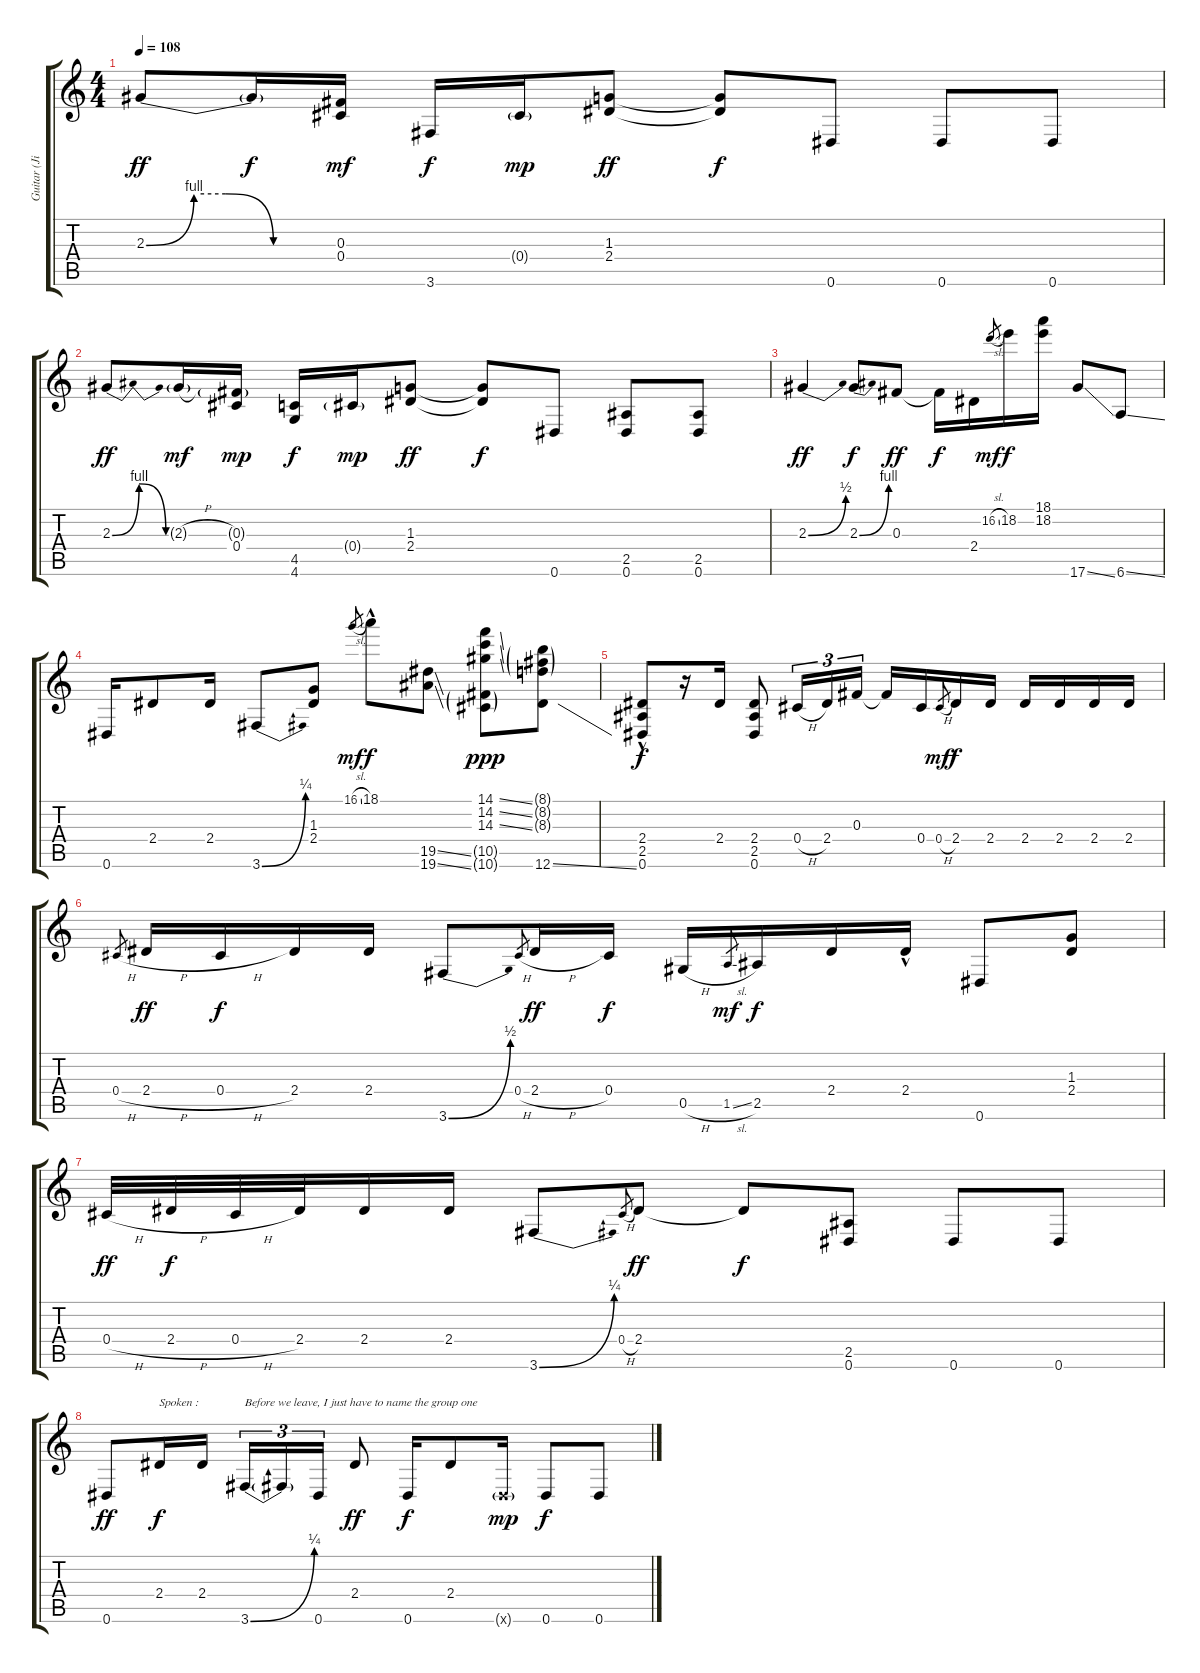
\track ("Guitar (Jimi Hendrix)" "Guitar (Ji") {instrument overdrivenguitar}
\staff {score tabs}
\tuning (Eb4 Bb3 Gb3 Db3 Ab2 Eb2) {hide}
\ts (4 4)
\tempo 108
\clef g2
\ks c
2.3{be (custom 0 0 15 4 25 4 40 0 60 0)}.8{dy ff} 2.3{t}.16{dy f} (0.3 0.4).16{dy mf} 3.6.16{dy f} 0.4{g}.16{dy mp} (1.3 2.4).8{dy ff} (1.3{t} 2.4{t}).8{dy f} 0.6.8 0.6.8 0.6.8 |
2.3{be (bendrelease 0 0 15 4 30 4 60 0)}.8{dy ff} 2.3{h g}.16{dy mf} (0.3{g} 0.4).16{dy mp} (4.5 4.6).16{dy f} 0.4{g}.16{dy mp} (1.3 2.4).8{dy ff} (1.3{t} 2.4{t}).8{dy f} 0.6.8 (2.5 0.6).8 (2.5 0.6).8 |
2.3{be (bend 0 0 60 2)}.4{dy ff} 2.3{be (bend 0 0 60 4)}.8{dy f} 0.3.8{dy ff} 0.3{t}.16{dy f} 2.4.16 16.2{sl}.8{gr dy mf} 18.2.16{dy f} (18.1 18.2).16 17.6{ss}.8 6.6{ss}.8 |
0.6.16 2.4.8 2.4.16 3.6{be (bend 0 0 60 1)}.8 (1.3 2.4).8 16.1{sl}.8{gr dy mf} 18.1{hac}.8{dy f} (19.5{ss} 19.6{ss}).8 (14.1{ss} 14.2{ss} 14.3{ss} 10.5{g} 10.6{g}).8{dy ppp} (8.1{g} 8.2{g} 8.3{g} 12.6{ss}).8 |
(2.4{hac} 2.5{hac} 0.6{hac}).8{dy f volume 11} r.16 2.4.16 (2.4 2.5 0.6).8 0.4{h}.16{tu (3 2)} 2.4.16{tu (3 2)} 0.3.16{tu (3 2)} 0.3{t}.16 0.4.16 0.4{h}.8{gr dy mf} 2.4.16{dy f} 2.4.16 2.4.16 2.4.16 2.4.16 2.4.16 |
0.4{h}.8{gr} 2.4{h}.16{dy ff} 0.4{h}.16{dy f} 2.4.16 2.4.16 3.6{be (bend 0 0 60 2)}.8 0.4{h}.8{gr} 2.4{h}.16{dy ff} 0.4.16{dy f} 0.5{h}.16 1.5{sl}.8{gr dy mf} 2.5.16{dy f} 2.4.16 2.4{hac}.16 0.6.8 (1.3 2.4).8 |
0.4{h}.32{dy ff} 2.4{h}.32{dy f} 0.4{h}.32 2.4.32 2.4.16 2.4.16 3.6{be (bend 0 0 60 1)}.8 0.4{h}.8{gr} 2.4.8{dy ff} 2.4{t}.8{dy f} (2.5 0.6).8 0.6.8 0.6.8 |
0.6.8{dy ff} 2.4.16{txt "Spoken :" dy f} 2.4.16 3.6{be (bend 0 0 60 1)}.16{tu (3 2) txt "Before we leave, I just have to name the group one"} 3.6{t}.16{tu (3 2)} 0.6.16{tu (3 2)} 2.4.8{dy ff} 0.6.16{dy f} 2.4.8 0.6{g x}.16{dy mp} 0.6.8{dy f} 0.6.8
